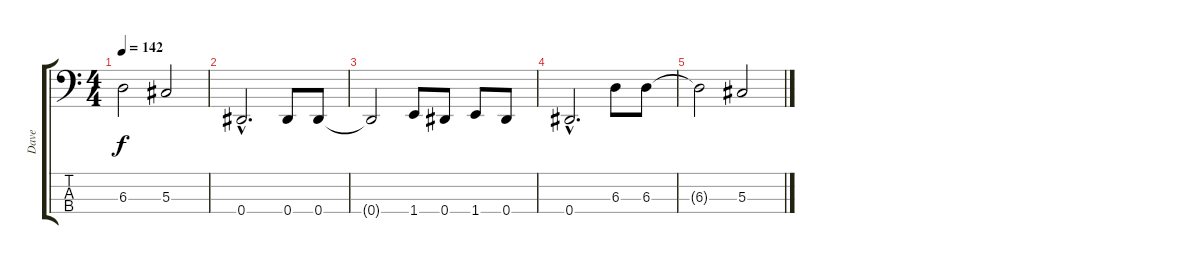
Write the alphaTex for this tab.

\track ("Dave" "Dave") {instrument electricbasspick}
\staff {score tabs}
\tuning (Gb2 Db2 Ab1 Eb1) {hide}
\ts (4 4)
\tempo 142
\clef f4
\ks c
6.3{t}.2{dy f} 5.3.2 |
0.4{hac}.2{d volume 2} 0.4.8 0.4.8 |
0.4{t}.2 1.4.8 0.4.8 1.4.8 0.4.8 |
0.4{hac}.2{d volume 0} 6.3.8 6.3.8 |
6.3{t}.2 5.3.2
